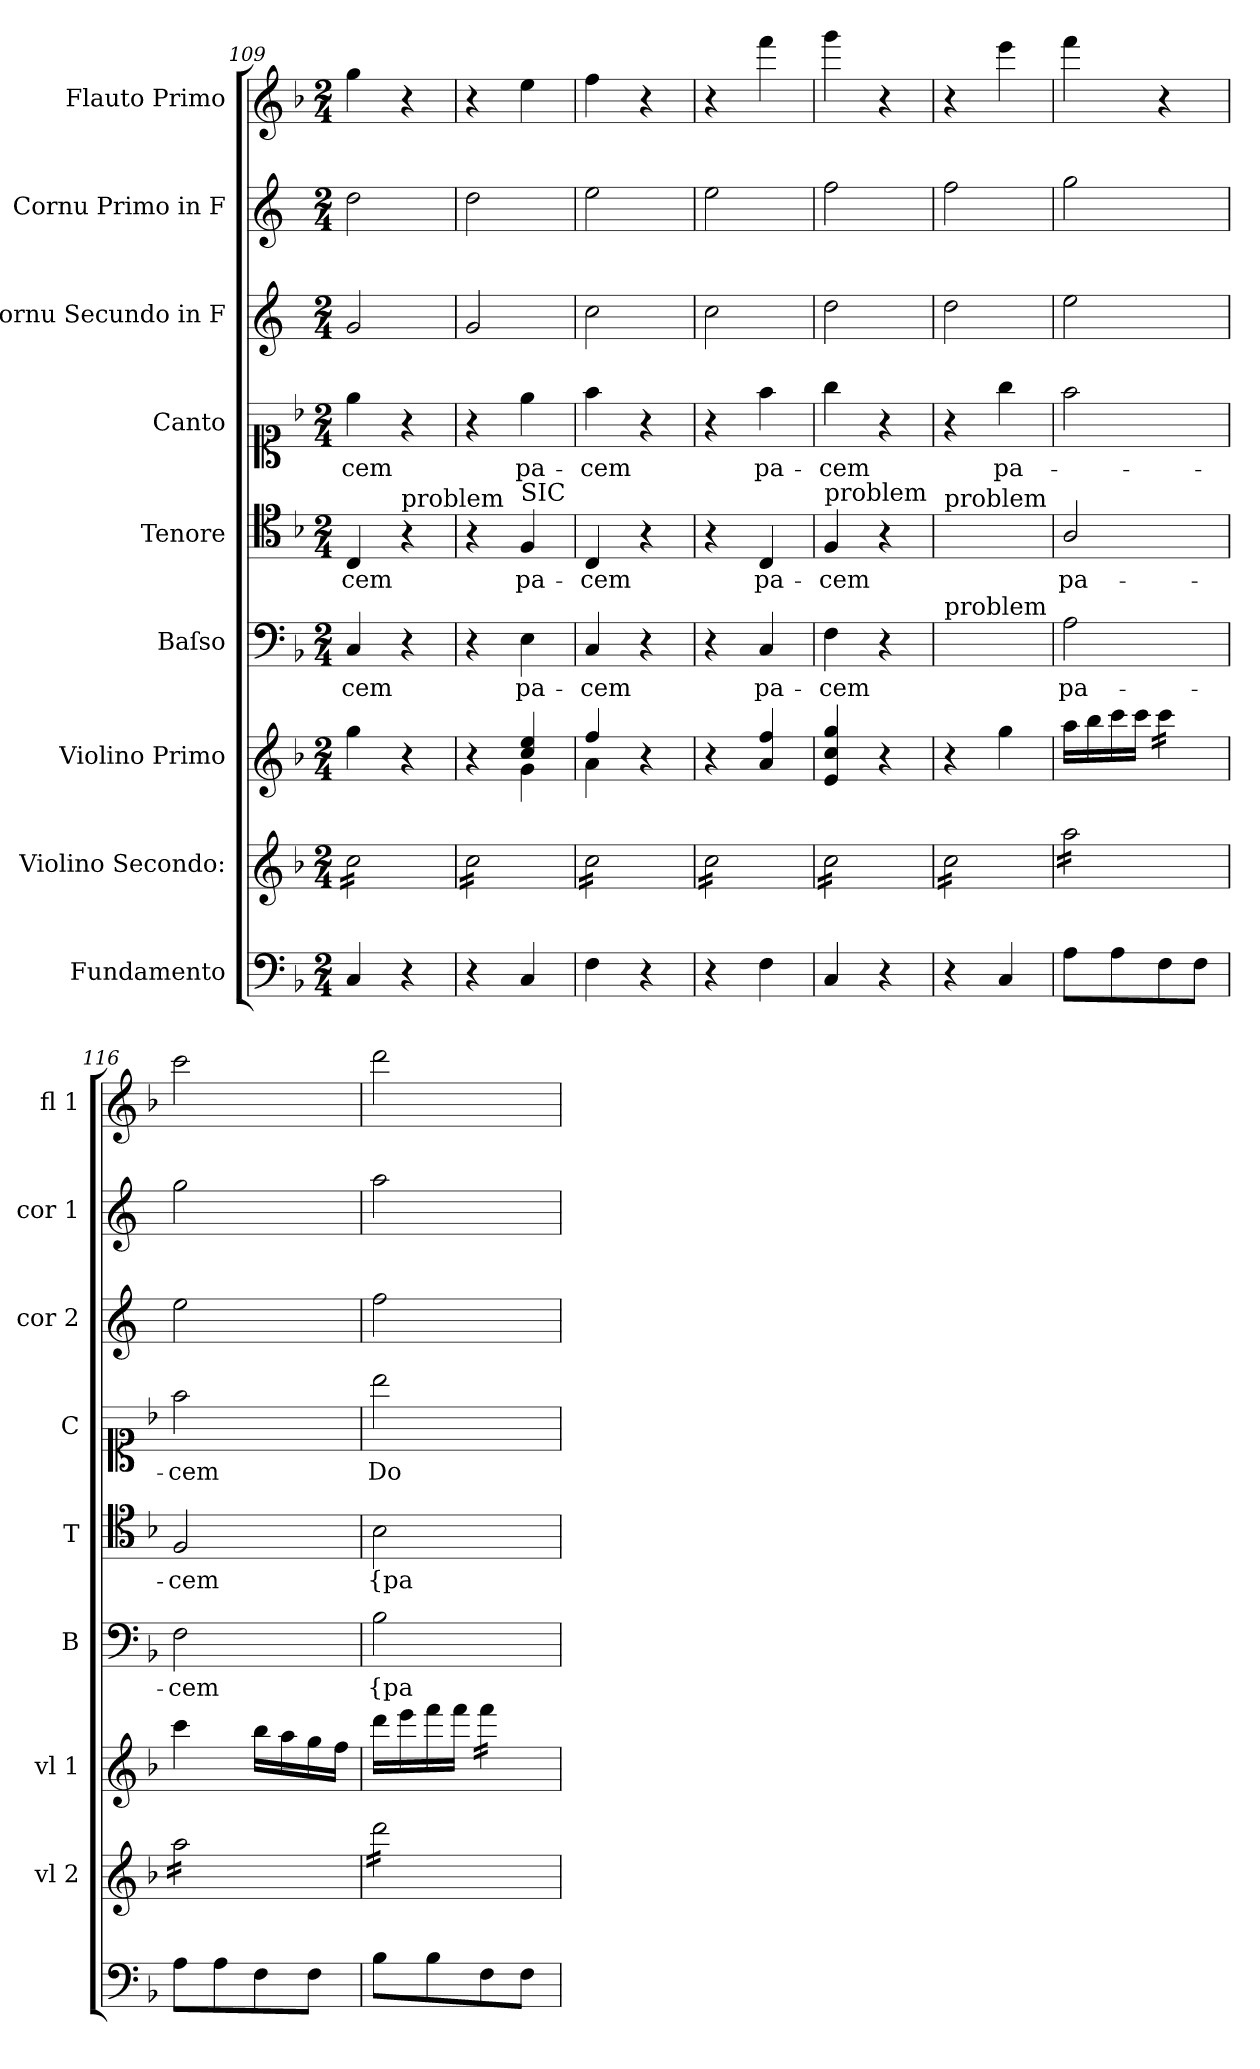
**kern	**kern	**kern	**kern	**text	**kern	**text	**kern	**text	**kern	**kern	**kern
*part9	*part8	*part7	*part6	*part6	*part5	*part5	*part4	*part4	*part3	*part2	*part1
*staff9	*staff8	*staff7	*staff6	*staff6	*staff5	*staff5	*staff4	*staff4	*staff3	*staff2	*staff1
*I"Fundamento	*I"Violino Secondo:	*I"Violino Primo	*I"Baſso	*	*I"Tenore	*	*I"Canto	*	*I"Cornu Secundo in F	*I"Cornu Primo in F	*I"Flauto Primo
*	*I'vl 2	*I'vl 1	*I'B	*	*I'T	*	*I'C	*	*I'cor 2	*I'cor 1	*I'fl 1
*clefF4	*clefG2	*clefG2	*clefF4	*	*clefC4	*	*clefC1	*	*clefG2	*clefG2	*clefG2
*	*	*	*	*	*	*	*	*	*ITrd4c7	*ITrd4c7	*
*k[b-]	*k[b-]	*k[b-]	*k[b-]	*	*k[b-]	*	*k[b-]	*	*k[b-]	*k[b-]	*k[b-]
*M2/4	*M2/4	*M2/4	*M2/4	*	*M2/4	*	*M2/4	*	*M2/4	*M2/4	*M2/4
=109	=109	=109	=109	=109	=109	=109	=109	=109	=109	=109	=109
*	*tremolo	*	*	*	*	*	*	*	*	*	*
4C/	16cc\LL	4gg\	4C/	-cem	4C/	-cem	4ee\	-cem	2c/	2g\	4gg\
.	16cc\	.	.	.	.	.	.	.	.	.	.
.	16cc\	.	.	.	.	.	.	.	.	.	.
.	16cc\	.	.	.	.	.	.	.	.	.	.
!	!	!	!	!	!LO:TX:a:t=problem	!	!	!	!	!	!
4r	16cc\	4r	4r	.	4r	.	4r	.	.	.	4r
.	16cc\	.	.	.	.	.	.	.	.	.	.
.	16cc\	.	.	.	.	.	.	.	.	.	.
.	16cc\JJ	.	.	.	.	.	.	.	.	.	.
=110	=110	=110	=110	=110	=110	=110	=110	=110	=110	=110	=110
*	*	*^	*	*	*	*	*	*	*	*	*
4r	16cc\LL	4r	4ryy	4r	.	4r	.	4r	.	2c/	2g\	4r
.	16cc\	.	.	.	.	.	.	.	.	.	.	.
.	16cc\	.	.	.	.	.	.	.	.	.	.	.
.	16cc\	.	.	.	.	.	.	.	.	.	.	.
!	!	!	!	!	!	!LO:TX:a:t=SIC	!	!	!	!	!	!
4C/	16cc\	4cc/ 4ee/	4g\	4E\	pa-	4F/	pa-	4ee\	pa-	.	.	4ee\
.	16cc\	.	.	.	.	.	.	.	.	.	.	.
.	16cc\	.	.	.	.	.	.	.	.	.	.	.
.	16cc\JJ	.	.	.	.	.	.	.	.	.	.	.
=111	=111	=111	=111	=111	=111	=111	=111	=111	=111	=111	=111	=111
4F\	16cc\LL	4ff/	4a\	4C/	-cem	4C/	-cem	4ff\	-cem	2f\	2a\	4ff\
.	16cc\	.	.	.	.	.	.	.	.	.	.	.
.	16cc\	.	.	.	.	.	.	.	.	.	.	.
.	16cc\	.	.	.	.	.	.	.	.	.	.	.
4r	16cc\	4r	4ryy	4r	.	4r	.	4r	.	.	.	4r
.	16cc\	.	.	.	.	.	.	.	.	.	.	.
.	16cc\	.	.	.	.	.	.	.	.	.	.	.
.	16cc\JJ	.	.	.	.	.	.	.	.	.	.	.
*	*	*v	*v	*	*	*	*	*	*	*	*	*
=112	=112	=112	=112	=112	=112	=112	=112	=112	=112	=112	=112
4r	16cc\LL	4r	4r	.	4r	.	4r	.	2f\	2a\	4r
.	16cc\	.	.	.	.	.	.	.	.	.	.
.	16cc\	.	.	.	.	.	.	.	.	.	.
.	16cc\	.	.	.	.	.	.	.	.	.	.
4F\	16cc\	4a/ 4ff/	4C/	pa-	4C/	pa-	4ff\	pa-	.	.	4fff\
.	16cc\	.	.	.	.	.	.	.	.	.	.
.	16cc\	.	.	.	.	.	.	.	.	.	.
.	16cc\JJ	.	.	.	.	.	.	.	.	.	.
=113	=113	=113	=113	=113	=113	=113	=113	=113	=113	=113	=113
!	!	!	!	!	!LO:TX:a:t=problem	!	!	!	!	!	!
4C/	16cc\LL	4e/ 4cc/ 4gg/	4F\	-cem	4F/	-cem	4gg\	-cem	2g\	2b-\	4ggg\
.	16cc\	.	.	.	.	.	.	.	.	.	.
.	16cc\	.	.	.	.	.	.	.	.	.	.
.	16cc\	.	.	.	.	.	.	.	.	.	.
4r	16cc\	4r	4r	.	4r	.	4r	.	.	.	4r
.	16cc\	.	.	.	.	.	.	.	.	.	.
.	16cc\	.	.	.	.	.	.	.	.	.	.
.	16cc\JJ	.	.	.	.	.	.	.	.	.	.
=114	=114	=114	=114	=114	=114	=114	=114	=114	=114	=114	=114
!	!	!	!	!	!LO:TX:a:t=problem	!	!	!	!	!	!
!	!	!	!LO:TX:a:t=problem	!	!	!	!	!	!	!	!
4r	16cc\LL	4r	4F\yy	{cem}	4F/yy	{cem}	4r	.	2g\	2b-\	4r
.	16cc\	.	.	.	.	.	.	.	.	.	.
.	16cc\	.	.	.	.	.	.	.	.	.	.
.	16cc\	.	.	.	.	.	.	.	.	.	.
4C/	16cc\	4gg\	4ryy	.	4ryy	.	4gg\	pa-	.	.	4eee\
.	16cc\	.	.	.	.	.	.	.	.	.	.
.	16cc\	.	.	.	.	.	.	.	.	.	.
.	16cc\JJ	.	.	.	.	.	.	.	.	.	.
=115	=115	=115	=115	=115	=115	=115	=115	=115	=115	=115	=115
8A\L	16aa\LL	16aa\LL	2A\	pa-	2A/	pa-	2ff\	.	2a\	2cc\	4fff\
.	16aa\	16bb-\	.	.	.	.	.	.	.	.	.
8A\	16aa\	16ccc\	.	.	.	.	.	.	.	.	.
.	16aa\	16ccc\JJ	.	.	.	.	.	.	.	.	.
*	*	*tremolo	*	*	*	*	*	*	*	*	*
8F\	16aa\	16ccc\LL	.	.	.	.	.	.	.	.	4r
.	16aa\	16ccc\	.	.	.	.	.	.	.	.	.
8F\J	16aa\	16ccc\	.	.	.	.	.	.	.	.	.
.	16aa\JJ	16ccc\JJ	.	.	.	.	.	.	.	.	.
*	*	*Xtremolo	*	*	*	*	*	*	*	*	*
=116	=116	=116	=116	=116	=116	=116	=116	=116	=116	=116	=116
8A\L	16aa\LL	4ccc\	2F\	-cem	2F/	-cem	2ff\	-cem	2a\	2cc\	2ccc\
.	16aa\	.	.	.	.	.	.	.	.	.	.
8A\	16aa\	.	.	.	.	.	.	.	.	.	.
.	16aa\	.	.	.	.	.	.	.	.	.	.
8F\	16aa\	16bb-\LL	.	.	.	.	.	.	.	.	.
.	16aa\	16aa\	.	.	.	.	.	.	.	.	.
8F\J	16aa\	16gg\	.	.	.	.	.	.	.	.	.
.	16aa\JJ	16ff\JJ	.	.	.	.	.	.	.	.	.
=117	=117	=117	=117	=117	=117	=117	=117	=117	=117	=117	=117
8B-\L	16ddd\LL	16ddd\LL	2B-\	{pa-	2B-\	{pa-	2bb-\	Do-	2b-\	2dd\	2ddd\
.	16ddd\	16eee\	.	.	.	.	.	.	.	.	.
8B-\	16ddd\	16fff\	.	.	.	.	.	.	.	.	.
.	16ddd\	16fff\JJ	.	.	.	.	.	.	.	.	.
*	*	*tremolo	*	*	*	*	*	*	*	*	*
8F\	16ddd\	16fff\LL	.	.	.	.	.	.	.	.	.
.	16ddd\	16fff\	.	.	.	.	.	.	.	.	.
8F\J	16ddd\	16fff\	.	.	.	.	.	.	.	.	.
.	16ddd\JJ	16fff\JJ	.	.	.	.	.	.	.	.	.
*	*	*Xtremolo	*	*	*	*	*	*	*	*	*
*	*Xtremolo	*	*	*	*	*	*	*	*	*	*
=	=	=	=	=	=	=	=	=	=	=	=
*-	*-	*-	*-	*-	*-	*-	*-	*-	*-	*-	*-
